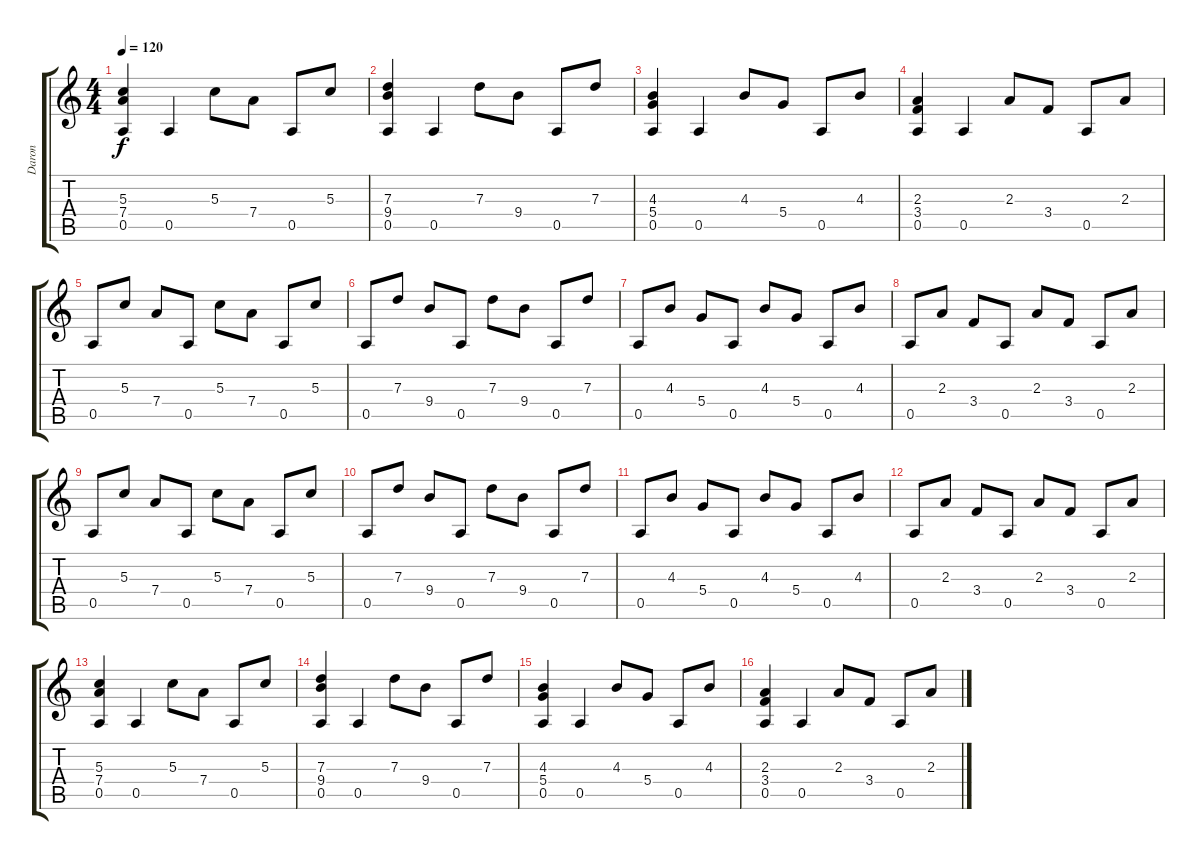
\track ("Daron" "Daron") {instrument overdrivenguitar}
\staff {score tabs}
\tuning (E4 B3 G3 D3 A2 E2) {hide}
\ts (4 4)
\tempo 120
\clef g2
\ks c
(5.3 7.4 0.5).4{dy f} 0.5.4 5.3.8 7.4.8 0.5.8 5.3.8 |
(7.3 9.4 0.5).4 0.5.4 7.3.8 9.4.8 0.5.8 7.3.8 |
(4.3 5.4 0.5).4 0.5.4 4.3.8 5.4.8 0.5.8 4.3.8 |
(2.3 3.4 0.5).4 0.5.4 2.3.8 3.4.8 0.5.8 2.3.8 |
0.5.8 5.3.8 7.4.8 0.5.8 5.3.8 7.4.8 0.5.8 5.3.8 |
0.5.8 7.3.8 9.4.8 0.5.8 7.3.8 9.4.8 0.5.8 7.3.8 |
0.5.8 4.3.8 5.4.8 0.5.8 4.3.8 5.4.8 0.5.8 4.3.8 |
0.5.8 2.3.8 3.4.8 0.5.8 2.3.8 3.4.8 0.5.8 2.3.8 |
0.5.8 5.3.8 7.4.8 0.5.8 5.3.8 7.4.8 0.5.8 5.3.8 |
0.5.8 7.3.8 9.4.8 0.5.8 7.3.8 9.4.8 0.5.8 7.3.8 |
0.5.8 4.3.8 5.4.8 0.5.8 4.3.8 5.4.8 0.5.8 4.3.8 |
0.5.8 2.3.8 3.4.8 0.5.8 2.3.8 3.4.8 0.5.8 2.3.8 |
(5.3 7.4 0.5).4{instrument honkytonkpiano} 0.5.4 5.3.8 7.4.8 0.5.8 5.3.8 |
(7.3 9.4 0.5).4 0.5.4 7.3.8 9.4.8 0.5.8 7.3.8 |
(4.3 5.4 0.5).4 0.5.4 4.3.8 5.4.8 0.5.8 4.3.8 |
(2.3 3.4 0.5).4 0.5.4 2.3.8 3.4.8 0.5.8 2.3.8
